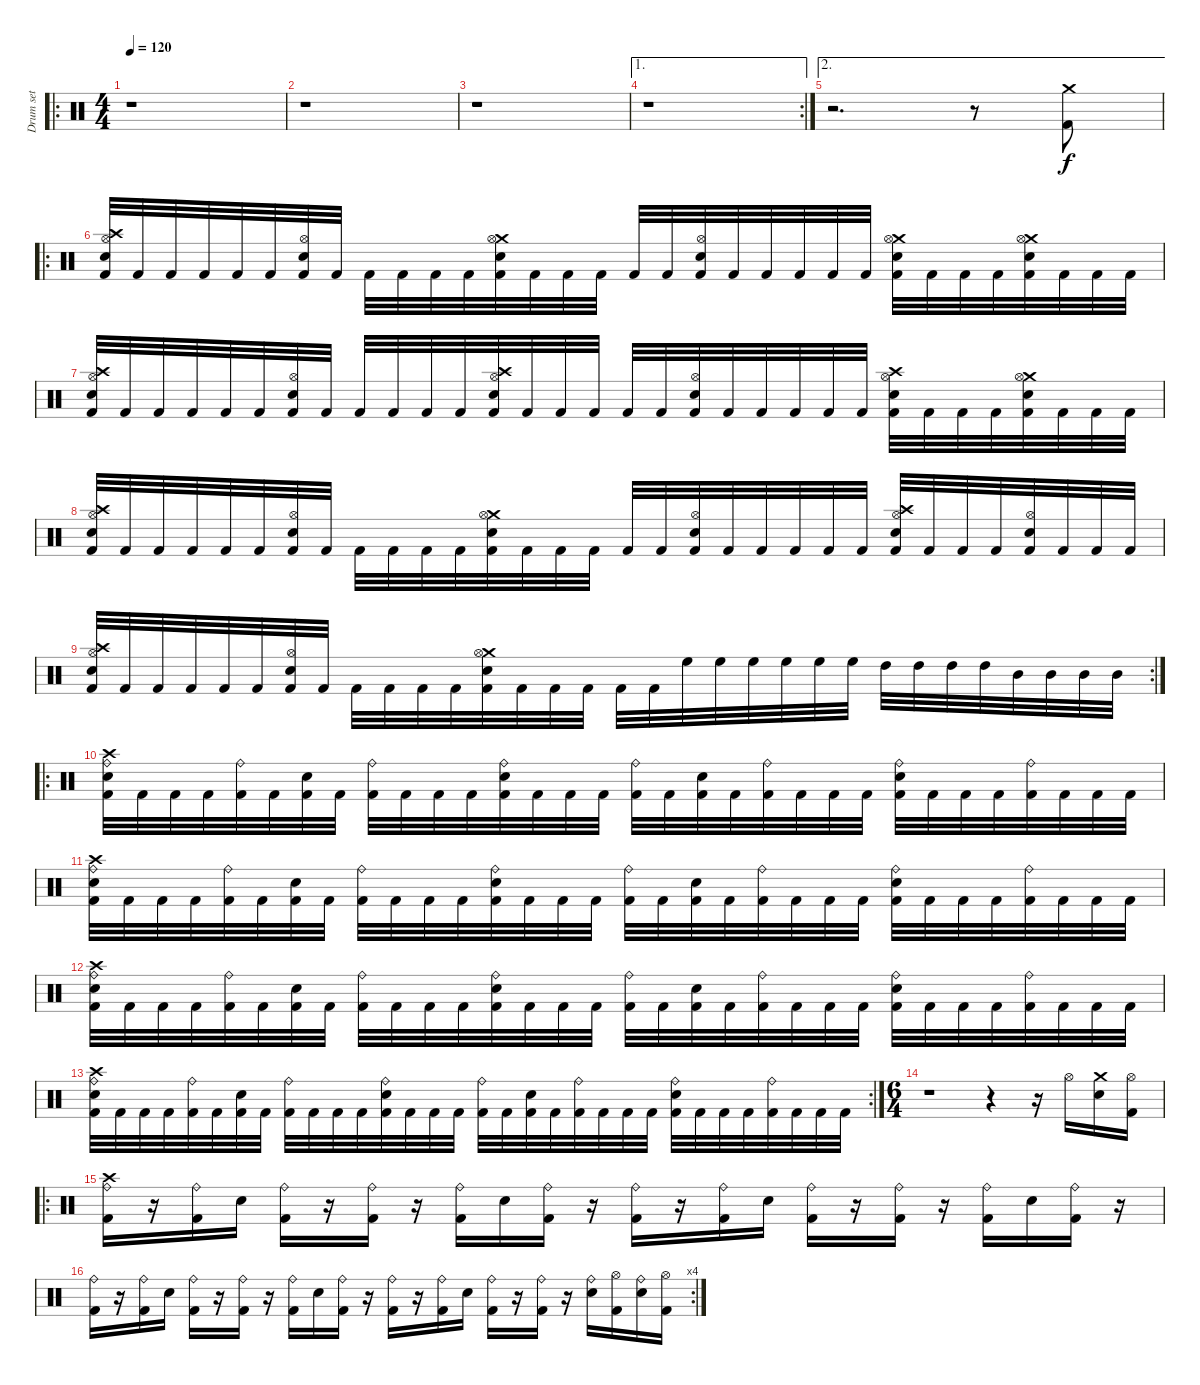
\track ("Drum set" "Drum set") {instrument percussion}
\staff {score}
\articulation defaults
\ro
\ts (4 4)
\tempo 120
\clef neutral
\ks c
r.1{dy f} |
r.1 |
r.1 |
\ae 1
\rc 2
r.1 |
\ae 2
r.2{d} r.8 ("Crash medium (hit)" "Kick (hit) 2").8 |
\ro
("Crash high (hit)" "Hi-Hat (open)" "Snare (hit) 2" "Kick (hit) 2").32 "Kick (hit) 2".32 "Kick (hit) 2".32 "Kick (hit) 2".32 "Kick (hit) 2".32 "Kick (hit) 2".32 ("Hi-Hat (open)" "Snare (hit) 2" "Kick (hit) 2").32 "Kick (hit) 2".32 "Kick (hit) 2".32 "Kick (hit) 2".32 "Kick (hit) 2".32 "Kick (hit) 2".32 ("Crash medium (hit)" "Hi-Hat (open)" "Snare (hit) 2" "Kick (hit) 2").32 "Kick (hit) 2".32 "Kick (hit) 2".32 "Kick (hit) 2".32 "Kick (hit) 2".32 "Kick (hit) 2".32 ("Hi-Hat (open)" "Snare (hit) 2" "Kick (hit) 2").32 "Kick (hit) 2".32 "Kick (hit) 2".32 "Kick (hit) 2".32 "Kick (hit) 2".32 "Kick (hit) 2".32 ("Crash medium (hit)" "Hi-Hat (open)" "Snare (hit) 2" "Kick (hit) 2").32 "Kick (hit) 2".32 "Kick (hit) 2".32 "Kick (hit) 2".32 ("Crash medium (hit)" "Hi-Hat (open)" "Snare (hit) 2" "Kick (hit) 2").32 "Kick (hit) 2".32 "Kick (hit) 2".32 "Kick (hit) 2".32 |
("Crash high (hit)" "Hi-Hat (open)" "Snare (hit) 2" "Kick (hit) 2").32 "Kick (hit) 2".32 "Kick (hit) 2".32 "Kick (hit) 2".32 "Kick (hit) 2".32 "Kick (hit) 2".32 ("Hi-Hat (open)" "Snare (hit) 2" "Kick (hit) 2").32 "Kick (hit) 2".32 "Kick (hit) 2".32 "Kick (hit) 2".32 "Kick (hit) 2".32 "Kick (hit) 2".32 ("Crash high (hit)" "Hi-Hat (open)" "Snare (hit) 2" "Kick (hit) 2").32 "Kick (hit) 2".32 "Kick (hit) 2".32 "Kick (hit) 2".32 "Kick (hit) 2".32 "Kick (hit) 2".32 ("Hi-Hat (open)" "Snare (hit) 2" "Kick (hit) 2").32 "Kick (hit) 2".32 "Kick (hit) 2".32 "Kick (hit) 2".32 "Kick (hit) 2".32 "Kick (hit) 2".32 ("Crash high (hit)" "Hi-Hat (open)" "Snare (hit) 2" "Kick (hit) 2").32 "Kick (hit) 2".32 "Kick (hit) 2".32 "Kick (hit) 2".32 ("Crash medium (hit)" "Hi-Hat (open)" "Snare (hit) 2" "Kick (hit) 2").32 "Kick (hit) 2".32 "Kick (hit) 2".32 "Kick (hit) 2".32 |
("Crash high (hit)" "Hi-Hat (open)" "Snare (hit) 2" "Kick (hit) 2").32 "Kick (hit) 2".32 "Kick (hit) 2".32 "Kick (hit) 2".32 "Kick (hit) 2".32 "Kick (hit) 2".32 ("Hi-Hat (open)" "Snare (hit) 2" "Kick (hit) 2").32 "Kick (hit) 2".32 "Kick (hit) 2".32 "Kick (hit) 2".32 "Kick (hit) 2".32 "Kick (hit) 2".32 ("Crash medium (hit)" "Hi-Hat (open)" "Snare (hit) 2" "Kick (hit) 2").32 "Kick (hit) 2".32 "Kick (hit) 2".32 "Kick (hit) 2".32 "Kick (hit) 2".32 "Kick (hit) 2".32 ("Hi-Hat (open)" "Snare (hit) 2" "Kick (hit) 2").32 "Kick (hit) 2".32 "Kick (hit) 2".32 "Kick (hit) 2".32 "Kick (hit) 2".32 "Kick (hit) 2".32 ("Crash high (hit)" "Hi-Hat (open)" "Snare (hit) 2" "Kick (hit) 2").32 "Kick (hit) 2".32 "Kick (hit) 2".32 "Kick (hit) 2".32 ("Hi-Hat (open)" "Snare (hit) 2" "Kick (hit) 2").32 "Kick (hit) 2".32 "Kick (hit) 2".32 "Kick (hit) 2".32 |
\rc 2
("Crash high (hit)" "Hi-Hat (open)" "Snare (hit) 2" "Kick (hit) 2").32 "Kick (hit) 2".32 "Kick (hit) 2".32 "Kick (hit) 2".32 "Kick (hit) 2".32 "Kick (hit) 2".32 ("Hi-Hat (open)" "Snare (hit) 2" "Kick (hit) 2").32 "Kick (hit) 2".32 "Kick (hit) 2".32 "Kick (hit) 2".32 "Kick (hit) 2".32 "Kick (hit) 2".32 ("Crash medium (hit)" "Hi-Hat (open)" "Snare (hit) 2" "Kick (hit) 2").32 "Kick (hit) 2".32 "Kick (hit) 2".32 "Kick (hit) 2".32 "Kick (hit) 2".32 "Kick (hit) 2".32 "High Floor Tom (hit)".32 "High Floor Tom (hit)".32 "High Floor Tom (hit)".32 "High Floor Tom (hit)".32 "High Floor Tom (hit)".32 "High Floor Tom (hit)".32 "High Tom (hit)".32 "High Tom (hit)".32 "High Tom (hit)".32 "High Tom (hit)".32 "Mid Tom (hit)".32 "Mid Tom (hit)".32 "Mid Tom (hit)".32 "Mid Tom (hit)".32 |
\ro
("Crash high (hit)" "Ride (bell)" "Snare (hit) 2" "Kick (hit) 2").32 "Kick (hit) 2".32 "Kick (hit) 2".32 "Kick (hit) 2".32 ("Ride (bell)" "Kick (hit) 2").32 "Kick (hit) 2".32 ("Snare (hit) 2" "Kick (hit) 2").32 "Kick (hit) 2".32 ("Ride (bell)" "Kick (hit) 2").32 "Kick (hit) 2".32 "Kick (hit) 2".32 "Kick (hit) 2".32 ("Ride (bell)" "Snare (hit) 2" "Kick (hit) 2").32 "Kick (hit) 2".32 "Kick (hit) 2".32 "Kick (hit) 2".32 ("Ride (bell)" "Kick (hit) 2").32 "Kick (hit) 2".32 ("Snare (hit) 2" "Kick (hit) 2").32 "Kick (hit) 2".32 ("Ride (bell)" "Kick (hit) 2").32 "Kick (hit) 2".32 "Kick (hit) 2".32 "Kick (hit) 2".32 ("Ride (bell)" "Snare (hit) 2" "Kick (hit) 2").32 "Kick (hit) 2".32 "Kick (hit) 2".32 "Kick (hit) 2".32 ("Ride (bell)" "Kick (hit) 2").32 "Kick (hit) 2".32 "Kick (hit) 2".32 "Kick (hit) 2".32 |
("Crash high (hit)" "Ride (bell)" "Snare (hit) 2" "Kick (hit) 2").32 "Kick (hit) 2".32 "Kick (hit) 2".32 "Kick (hit) 2".32 ("Ride (bell)" "Kick (hit) 2").32 "Kick (hit) 2".32 ("Snare (hit) 2" "Kick (hit) 2").32 "Kick (hit) 2".32 ("Ride (bell)" "Kick (hit) 2").32 "Kick (hit) 2".32 "Kick (hit) 2".32 "Kick (hit) 2".32 ("Ride (bell)" "Snare (hit) 2" "Kick (hit) 2").32 "Kick (hit) 2".32 "Kick (hit) 2".32 "Kick (hit) 2".32 ("Ride (bell)" "Kick (hit) 2").32 "Kick (hit) 2".32 ("Snare (hit) 2" "Kick (hit) 2").32 "Kick (hit) 2".32 ("Ride (bell)" "Kick (hit) 2").32 "Kick (hit) 2".32 "Kick (hit) 2".32 "Kick (hit) 2".32 ("Ride (bell)" "Snare (hit) 2" "Kick (hit) 2").32 "Kick (hit) 2".32 "Kick (hit) 2".32 "Kick (hit) 2".32 ("Ride (bell)" "Kick (hit) 2").32 "Kick (hit) 2".32 "Kick (hit) 2".32 "Kick (hit) 2".32 |
("Crash high (hit)" "Ride (bell)" "Snare (hit) 2" "Kick (hit) 2").32 "Kick (hit) 2".32 "Kick (hit) 2".32 "Kick (hit) 2".32 ("Ride (bell)" "Kick (hit) 2").32 "Kick (hit) 2".32 ("Snare (hit) 2" "Kick (hit) 2").32 "Kick (hit) 2".32 ("Ride (bell)" "Kick (hit) 2").32 "Kick (hit) 2".32 "Kick (hit) 2".32 "Kick (hit) 2".32 ("Ride (bell)" "Snare (hit) 2" "Kick (hit) 2").32 "Kick (hit) 2".32 "Kick (hit) 2".32 "Kick (hit) 2".32 ("Ride (bell)" "Kick (hit) 2").32 "Kick (hit) 2".32 ("Snare (hit) 2" "Kick (hit) 2").32 "Kick (hit) 2".32 ("Ride (bell)" "Kick (hit) 2").32 "Kick (hit) 2".32 "Kick (hit) 2".32 "Kick (hit) 2".32 ("Ride (bell)" "Snare (hit) 2" "Kick (hit) 2").32 "Kick (hit) 2".32 "Kick (hit) 2".32 "Kick (hit) 2".32 ("Ride (bell)" "Kick (hit) 2").32 "Kick (hit) 2".32 "Kick (hit) 2".32 "Kick (hit) 2".32 |
\rc 2
("Crash high (hit)" "Ride (bell)" "Snare (hit) 2" "Kick (hit) 2").32 "Kick (hit) 2".32 "Kick (hit) 2".32 "Kick (hit) 2".32 ("Ride (bell)" "Kick (hit) 2").32 "Kick (hit) 2".32 ("Snare (hit) 2" "Kick (hit) 2").32 "Kick (hit) 2".32 ("Ride (bell)" "Kick (hit) 2").32 "Kick (hit) 2".32 "Kick (hit) 2".32 "Kick (hit) 2".32 ("Ride (bell)" "Snare (hit) 2" "Kick (hit) 2").32 "Kick (hit) 2".32 "Kick (hit) 2".32 "Kick (hit) 2".32 ("Ride (bell)" "Kick (hit) 2").32 "Kick (hit) 2".32 ("Snare (hit) 2" "Kick (hit) 2").32 "Kick (hit) 2".32 ("Ride (bell)" "Kick (hit) 2").32 "Kick (hit) 2".32 "Kick (hit) 2".32 "Kick (hit) 2".32 ("Ride (bell)" "Snare (hit) 2" "Kick (hit) 2").32 "Kick (hit) 2".32 "Kick (hit) 2".32 "Kick (hit) 2".32 ("Ride (bell)" "Kick (hit) 2").32 "Kick (hit) 2".32 "Kick (hit) 2".32 "Kick (hit) 2".32 |
\ts (6 4)
r.1 r.4 r.16 "Hi-Hat (open)".16 ("Crash medium (hit)" "Snare (hit) 2").16 ("Hi-Hat (open)" "Kick (hit) 2").16 |
\ro
("Crash high (hit)" "Ride (bell)" "Kick (hit) 2").16 r.16 ("Ride (bell)" "Kick (hit) 2").16 "Snare (hit) 2".16 ("Ride (bell)" "Kick (hit) 2").16 r.16 ("Ride (bell)" "Kick (hit) 2").16 r.16 ("Ride (bell)" "Kick (hit) 2").16 "Snare (hit) 2".16 ("Ride (bell)" "Kick (hit) 2").16 r.16 ("Ride (bell)" "Kick (hit) 2").16 r.16 ("Ride (bell)" "Kick (hit) 2").16 "Snare (hit) 2".16 ("Ride (bell)" "Kick (hit) 2").16 r.16 ("Ride (bell)" "Kick (hit) 2").16 r.16 ("Ride (bell)" "Kick (hit) 2").16 "Snare (hit) 2".16 ("Ride (bell)" "Kick (hit) 2").16 r.16 |
\rc 4
("Ride (bell)" "Kick (hit) 2").16 r.16 ("Ride (bell)" "Kick (hit) 2").16 "Snare (hit) 2".16 ("Ride (bell)" "Kick (hit) 2").16 r.16 ("Ride (bell)" "Kick (hit) 2").16 r.16 ("Ride (bell)" "Kick (hit) 2").16 "Snare (hit) 2".16 ("Ride (bell)" "Kick (hit) 2").16 r.16 ("Ride (bell)" "Kick (hit) 2").16 r.16 ("Ride (bell)" "Kick (hit) 2").16 "Snare (hit) 2".16 ("Ride (bell)" "Kick (hit) 2").16 r.16 ("Ride (bell)" "Kick (hit) 2").16 r.16 ("Ride (bell)" "Snare (hit) 2").16 ("Hi-Hat (open)" "Kick (hit) 2").16 ("Ride (bell)" "Snare (hit) 2").16 ("Hi-Hat (open)" "Kick (hit) 2").16
